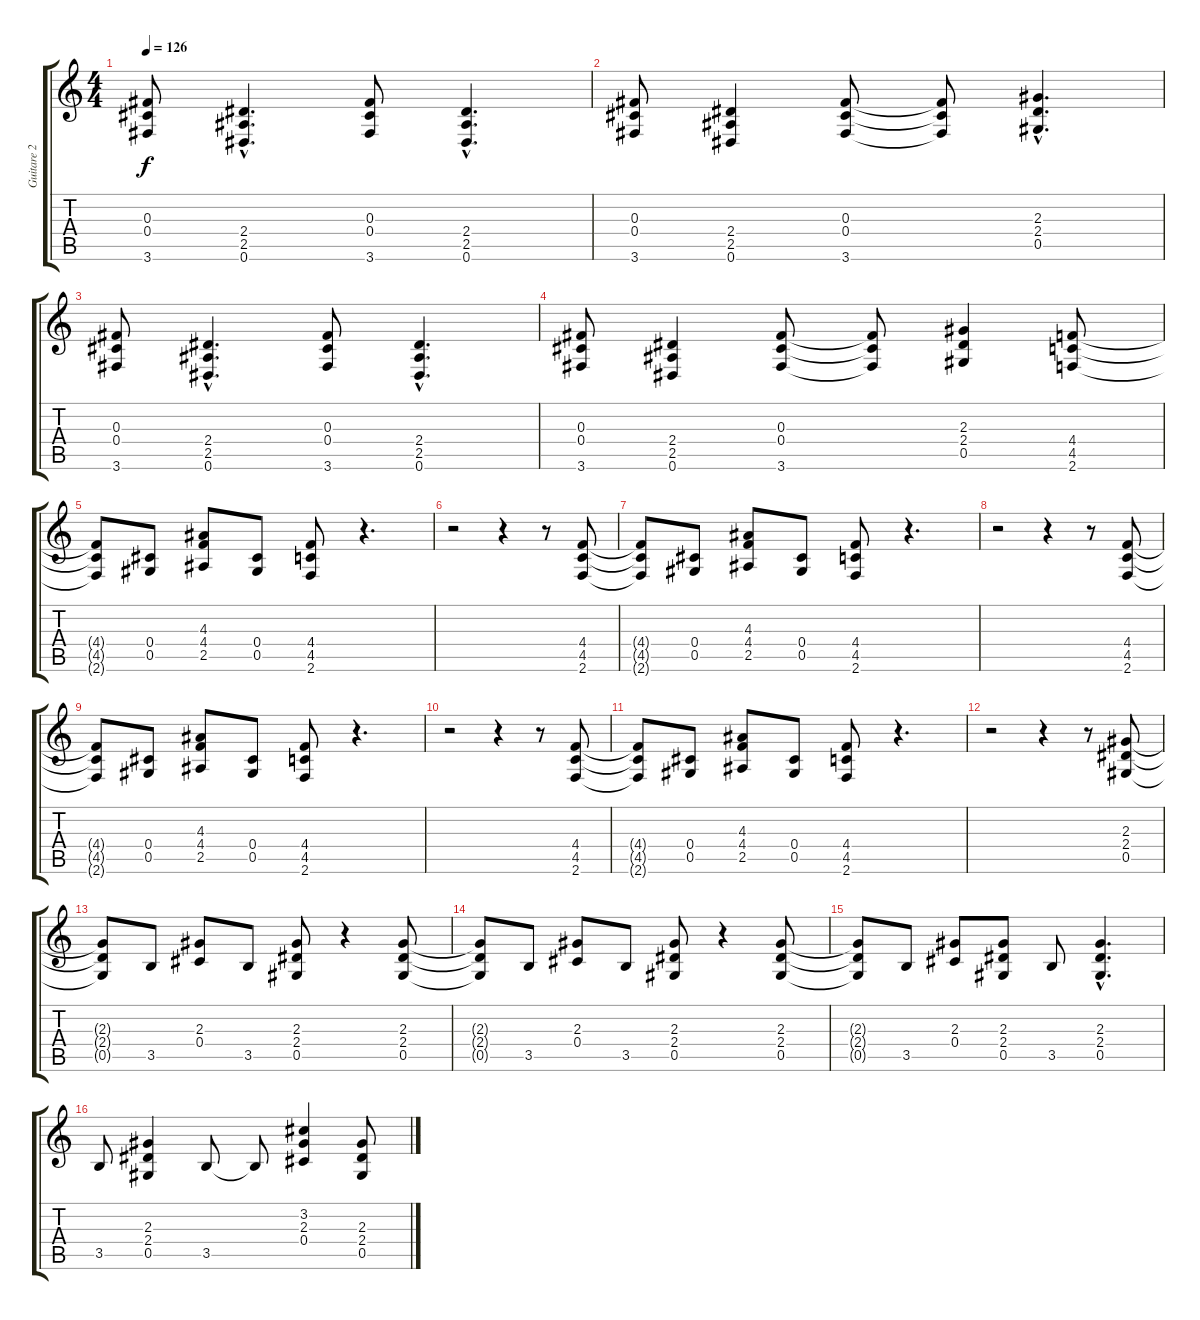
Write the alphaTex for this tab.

\track ("Guitare 2" "Guitare 2") {instrument distortionguitar}
\staff {score tabs}
\tuning (Eb4 Bb3 Gb3 Db3 Ab2 Eb2) {hide}
\ts (4 4)
\tempo 126
\clef g2
\ks c
(0.3 0.4 3.6).8{dy f} (2.4{hac} 2.5{hac} 0.6{hac}).4{d} (0.3 0.4 3.6).8 (2.4{hac} 2.5{hac} 0.6{hac}).4{d} |
(0.3 0.4 3.6).8 (2.4 2.5 0.6).4 (0.3 0.4 3.6).8 (0.3{t} 0.4{t} 3.6{t}).8 (2.3{hac} 2.4{hac} 0.5{hac}).4{d} |
(0.3 0.4 3.6).8 (2.4{hac} 2.5{hac} 0.6{hac}).4{d} (0.3 0.4 3.6).8 (2.4{hac} 2.5{hac} 0.6{hac}).4{d} |
(0.3 0.4 3.6).8 (2.4 2.5 0.6).4 (0.3 0.4 3.6).8 (0.3{t} 0.4{t} 3.6{t}).8 (2.3 2.4 0.5).4 (4.4 4.5 2.6).8 |
(4.4{t} 4.5{t} 2.6{t}).8 (0.4 0.5).8 (4.3 4.4 2.5).8 (0.4 0.5).8 (4.4 4.5 2.6).8 r.4{d} |
r.2 r.4 r.8 (4.4 4.5 2.6).8 |
(4.4{t} 4.5{t} 2.6{t}).8 (0.4 0.5).8 (4.3 4.4 2.5).8 (0.4 0.5).8 (4.4 4.5 2.6).8 r.4{d} |
r.2 r.4 r.8 (4.4 4.5 2.6).8 |
(4.4{t} 4.5{t} 2.6{t}).8 (0.4 0.5).8 (4.3 4.4 2.5).8 (0.4 0.5).8 (4.4 4.5 2.6).8 r.4{d} |
r.2 r.4 r.8 (4.4 4.5 2.6).8 |
(4.4{t} 4.5{t} 2.6{t}).8 (0.4 0.5).8 (4.3 4.4 2.5).8 (0.4 0.5).8 (4.4 4.5 2.6).8 r.4{d} |
r.2 r.4 r.8 (2.3 2.4 0.5).8 |
(2.3{t} 2.4{t} 0.5{t}).8 3.5.8 (2.3 0.4).8 3.5.8 (2.3 2.4 0.5).8 r.4 (2.3 2.4 0.5).8 |
(2.3{t} 2.4{t} 0.5{t}).8 3.5.8 (2.3 0.4).8 3.5.8 (2.3 2.4 0.5).8 r.4 (2.3 2.4 0.5).8 |
(2.3{t} 2.4{t} 0.5{t}).8 3.5.8 (2.3 0.4).8 (2.3 2.4 0.5).8 3.5.8 (2.3{hac} 2.4{hac} 0.5{hac}).4{d} |
3.5.8 (2.3 2.4 0.5).4 3.5.8 3.5{t}.8 (3.2 2.3 0.4).4 (2.3 2.4 0.5).8
